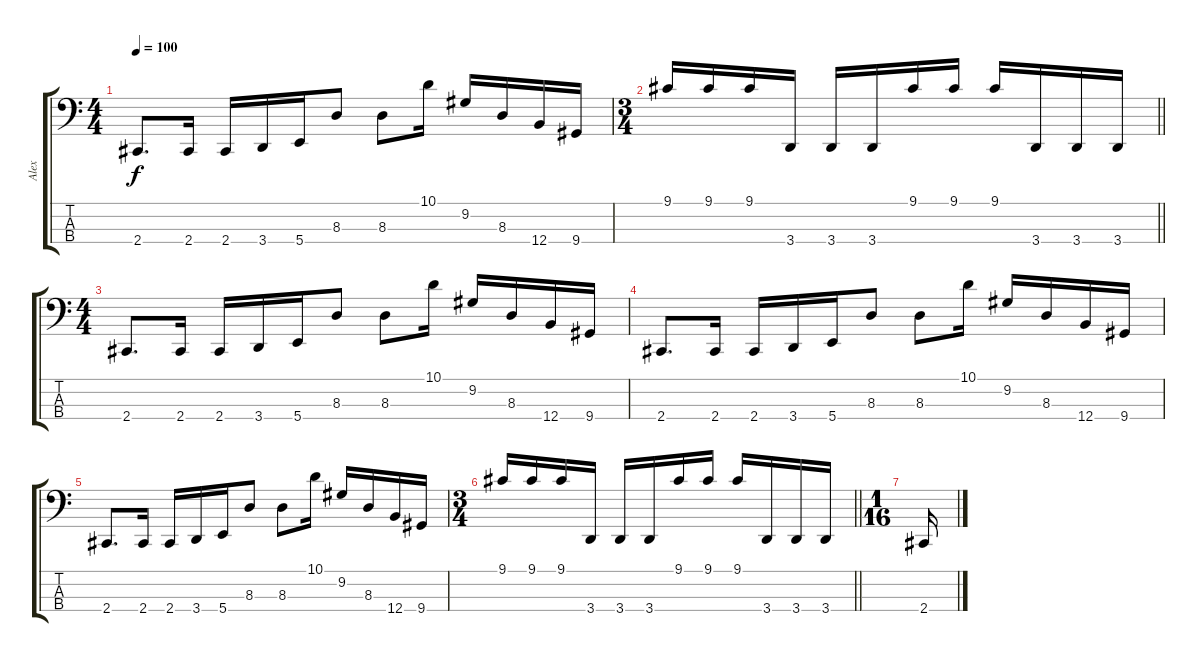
\track ("Alex" "Alex") {instrument slapbass2}
\staff {score tabs}
\tuning (E2 B1 Gb1 B0) {hide}
\ts (4 4)
\tempo 100
\clef f4
\ks c
2.4.8{d dy f} 2.4.16 2.4.16 3.4.16 5.4.16 8.3.8 8.3.8 10.1.16 9.2.16 8.3.16 12.4.16 9.4.16 |
\ts (3 4)
\barLineRight lightlight
9.1.16 9.1.16 9.1.16 3.4.16 3.4.16 3.4.16 9.1.16 9.1.16 9.1.16 3.4.16 3.4.16 3.4.16 |
\ts (4 4)
2.4.8{d} 2.4.16 2.4.16 3.4.16 5.4.16 8.3.8 8.3.8 10.1.16 9.2.16 8.3.16 12.4.16 9.4.16 |
2.4.8{d} 2.4.16 2.4.16 3.4.16 5.4.16 8.3.8 8.3.8 10.1.16 9.2.16 8.3.16 12.4.16 9.4.16 |
2.4.8{d} 2.4.16 2.4.16 3.4.16 5.4.16 8.3.8 8.3.8 10.1.16 9.2.16 8.3.16 12.4.16 9.4.16 |
\ts (3 4)
\barLineRight lightlight
9.1.16 9.1.16 9.1.16 3.4.16 3.4.16 3.4.16 9.1.16 9.1.16 9.1.16 3.4.16 3.4.16 3.4.16 |
\ts (1 16)
2.4.16
